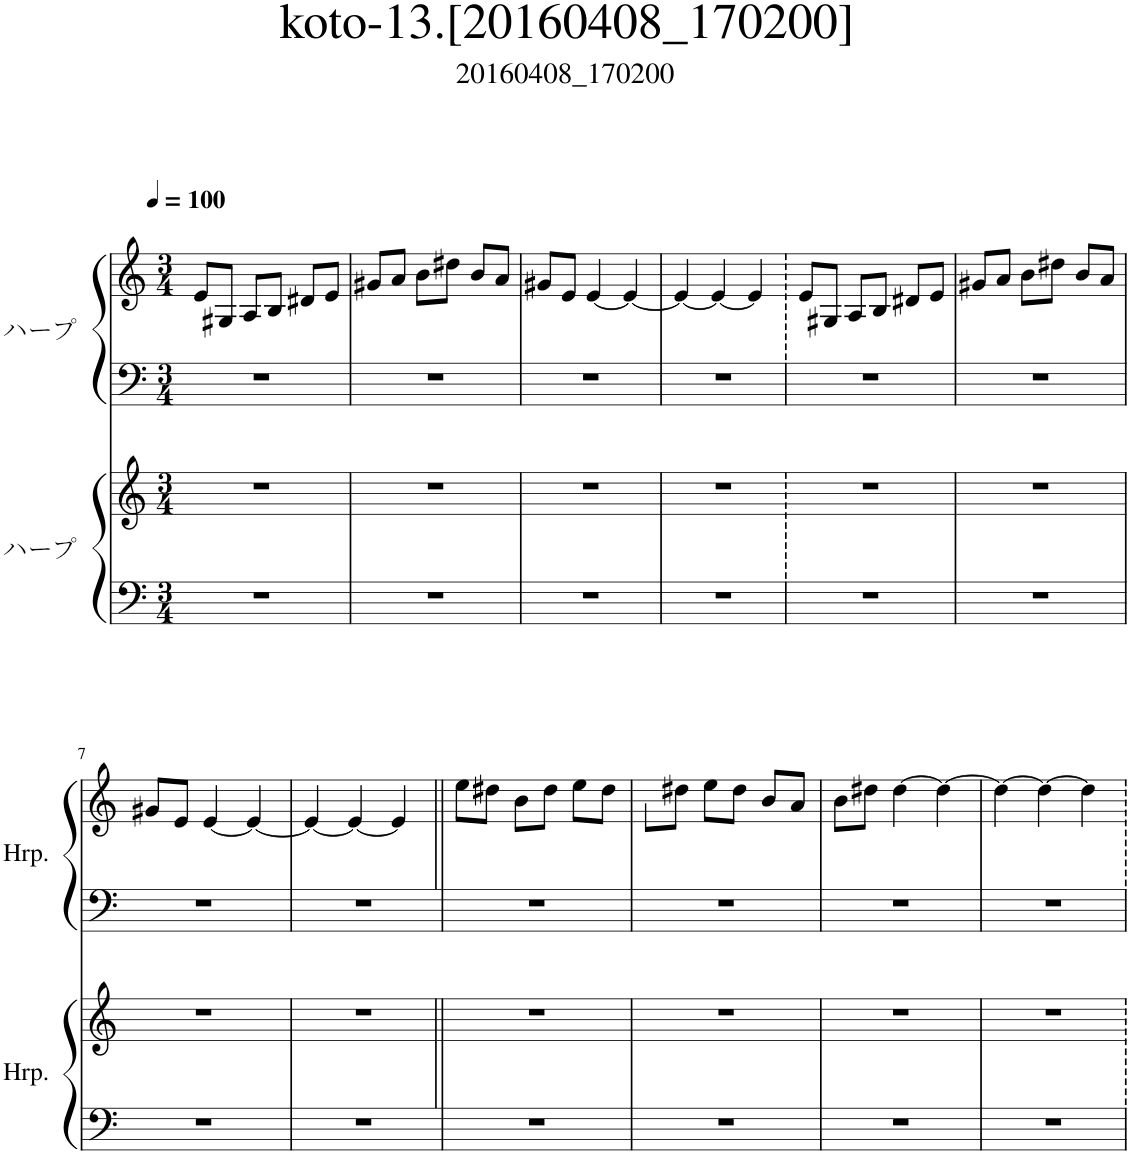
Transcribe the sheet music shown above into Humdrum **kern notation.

**kern	**kern	**kern	**kern
*part2	*part2	*part1	*part1
*staff4	*staff3	*staff2	*staff1
*I"ハープ	*	*I"ハープ	*
*clefF4	*clefG2	*clefF4	*clefG2
*k[]	*k[]	*k[]	*k[]
*M3/4	*M3/4	*M3/4	*M3/4
*MM100	*MM100	*MM100	*MM100
=1	=1	=1	=1
2.r	2.r	2.r	8e/L
.	.	.	8G#X/J
.	.	.	8A/L
.	.	.	8B/J
.	.	.	8d#X/L
.	.	.	8e/J
=2	=2	=2	=2
2.r	2.r	2.r	8g#X/L
.	.	.	8a/J
.	.	.	8b\L
.	.	.	8dd#X\J
.	.	.	8b/L
.	.	.	8a/J
=3	=3	=3	=3
2.r	2.r	2.r	8g#X/L
.	.	.	8e/J
.	.	.	[4e/
.	.	.	4e/_
=4	=4	=4	=4
2.r	2.r	2.r	4e/_
.	.	.	4e/_
.	.	.	4e/]
=5	=5	=5	=5
2.r	2.r	2.r	8e/L
.	.	.	8G#X/J
.	.	.	8A/L
.	.	.	8B/J
.	.	.	8d#X/L
.	.	.	8e/J
=6	=6	=6	=6
2.r	2.r	2.r	8g#X/L
.	.	.	8a/J
.	.	.	8b\L
.	.	.	8dd#X\J
.	.	.	8b/L
.	.	.	8a/J
!!LO:LB:g=z
=7	=7	=7	=7
2.r	2.r	2.r	8g#X/L
.	.	.	8e/J
.	.	.	[4e/
.	.	.	4e/_
=8	=8	=8	=8
2.r	2.r	2.r	4e/_
.	.	.	4e/_
.	.	.	4e/]
=9||	=9||	=9||	=9||
2.r	2.r	2.r	8ee\L
.	.	.	8dd#X\J
.	.	.	8b\L
.	.	.	8dd#\J
.	.	.	8ee\L
.	.	.	8dd#\J
=10	=10	=10	=10
2.r	2.r	2.r	8b\L
.	.	.	8dd#X\J
.	.	.	8ee\L
.	.	.	8dd#\J
.	.	.	8b/L
.	.	.	8a/J
=11	=11	=11	=11
2.r	2.r	2.r	8b\L
.	.	.	8dd#X\J
.	.	.	[4dd#\
.	.	.	4dd#\_
=12	=12	=12	=12
2.r	2.r	2.r	4dd#\_
.	.	.	4dd#\_
.	.	.	4dd#\]
=	=	=	=
*-	*-	*-	*-
